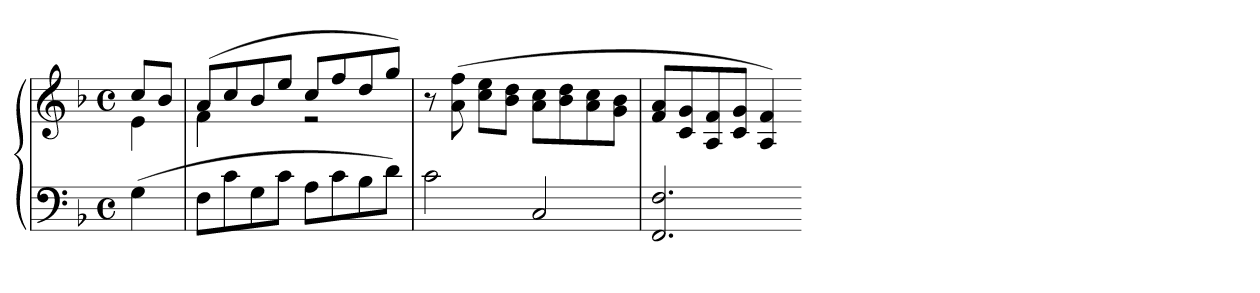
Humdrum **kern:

**kern	**kern
*part1	*part1
*staff2	*staff1
*clefF4	*clefG2
*k[b-]	*k[b-]
*F:	*F:
*M4/4	*M4/4
*met(c)	*met(c)
=	=
*	*^
(4G	8ccL	4e
.	8b-J	.
=64	=64	=64
8FL	(8aL	4f
8c	8cc	.
8G	8b-	4ryy
8cJ	8eeJ	.
8AL	8ccL	2r
8c	8ff	.
8B-	8dd	.
8dJ)	8ggJ)	.
*	*v	*v
=65	=65
2c	8r
.	(8a 8ff
.	8cc 8eeL
.	8b- 8ddJ
2C	8a 8ccL
.	8b- 8dd
.	8a 8cc
.	8g 8b-J
=66	=66
2.FF 2.F	8f 8aL
.	8c 8g
.	8A 8f
.	8c 8gJ
.	4A 4f)
=-	=-
*-	*-
